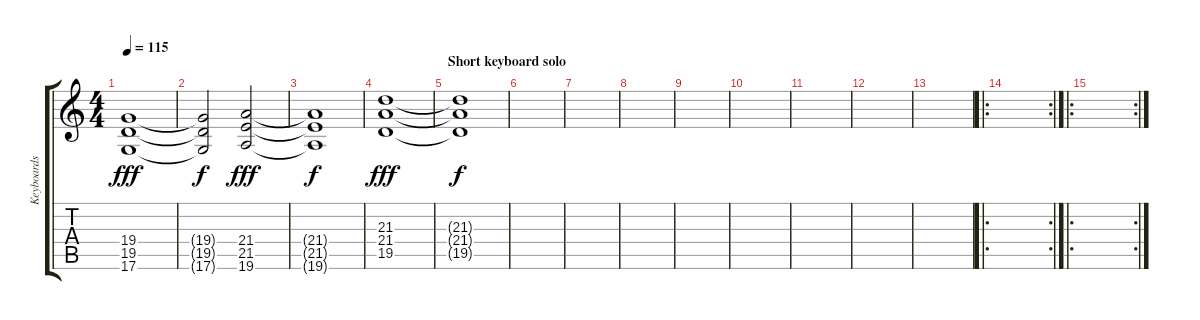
\track ("Keyboards 2" "Keyboards ") {instrument stringensemble1}
\staff {score tabs}
\tuning (D4 A3 F3 C3 G2 D2) {hide}
\ts (4 4)
\tempo 115
\clef g2
\ks c
(19.4 19.5 17.6).1{dy fff} |
(19.4{t} 19.5{t} 17.6{t}).2{dy f} (21.4 21.5 19.6).2{dy fff} |
(21.4{t} 21.5{t} 19.6{t}).1{dy f} |
(21.3 21.4 19.5).1{dy fff} |
\section ("" "Short keyboard solo")
(21.3{t} 21.4{t} 19.5{t}).1{dy f} |
|
|
|
|
|
|
|
|
\ro
\rc 2
|
\ro
\rc 2
